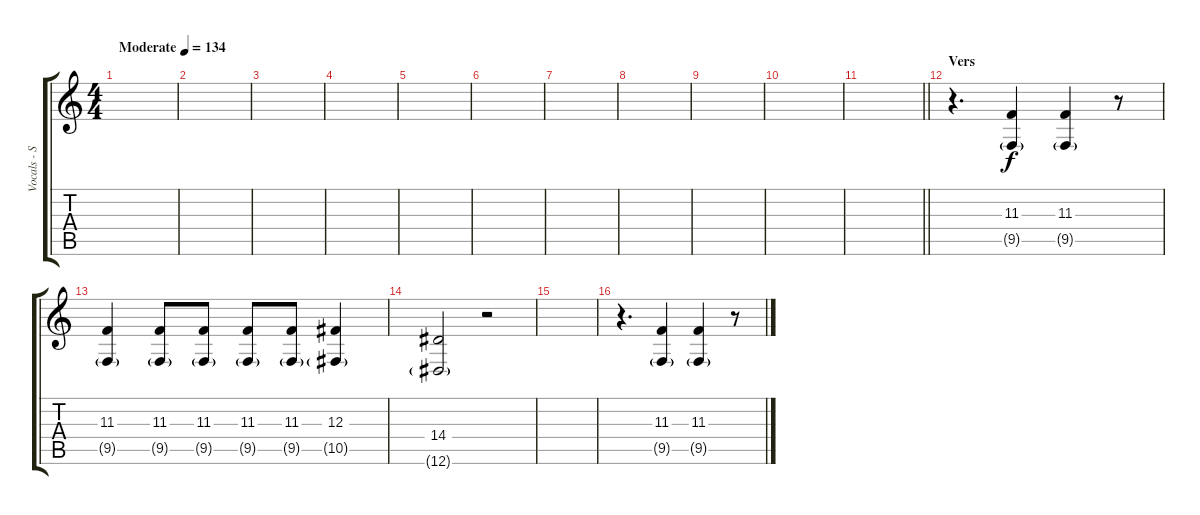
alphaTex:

\track ("Vocals - Simon Cruz" "Vocals - S") {instrument altosax}
\staff {score tabs}
\tuning (Eb4 Bb3 Gb3 Db3 Ab2 Eb2) {hide}
\ts (4 4)
\tempo (134 "Moderate")
\clef g2
\ks c
|
|
|
|
|
|
|
|
|
|
\barLineRight lightlight
|
\section ("" "Vers")
r.4{d} (11.3 9.5{g}).4 (11.3 9.5{g}).4 r.8 |
(11.3 9.5{g}).4 (11.3 9.5{g}).8 (11.3 9.5{g}).8 (11.3 9.5{g}).8 (11.3 9.5{g}).8 (12.3 10.5{g}).4 |
(14.4 12.6{g}).2 r.2 |
|
r.4{d} (11.3 9.5{g}).4 (11.3 9.5{g}).4 r.8
